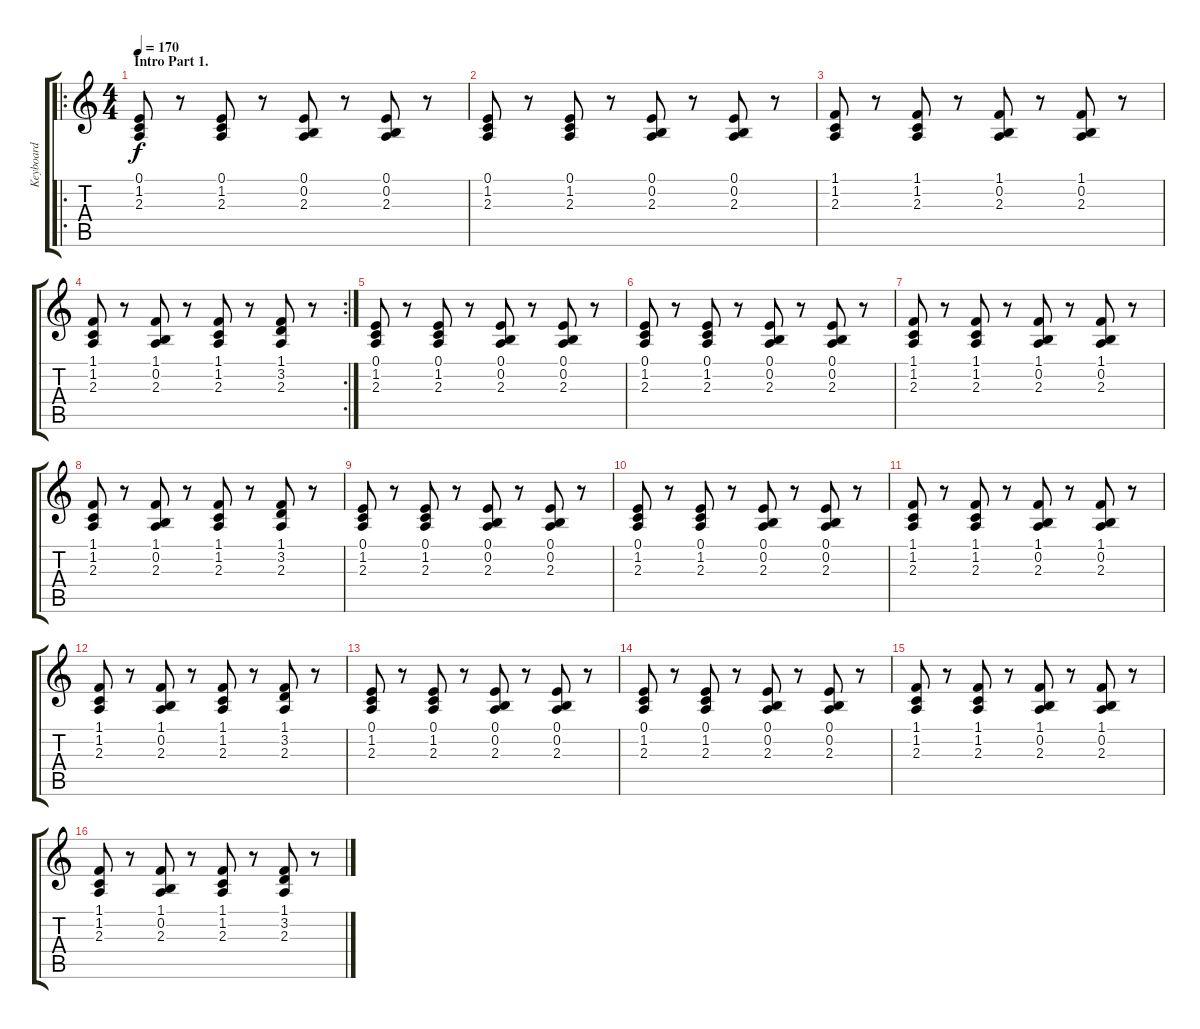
\track ("Keyboard" "Keyboard") {instrument stringensemble1}
\staff {score tabs}
\tuning (E4 B3 G3 D3 A2 E2) {hide}
\ro
\ts (4 4)
\section ("" "Intro Part 1.")
\tempo 170
\tempo 150
\tempo 170
\clef g2
\ks c
(0.1 1.2 2.3).8{dy f instrument stringensemble1} r.8 (0.1 1.2 2.3).8 r.8 (0.1 0.2 2.3).8 r.8 (0.1 0.2 2.3).8 r.8 |
(0.1 1.2 2.3).8 r.8 (0.1 1.2 2.3).8 r.8 (0.1 0.2 2.3).8 r.8 (0.1 0.2 2.3).8 r.8 |
(1.1 1.2 2.3).8 r.8 (1.1 1.2 2.3).8 r.8 (1.1 0.2 2.3).8 r.8 (1.1 0.2 2.3).8 r.8 |
\rc 2
(1.1 1.2 2.3).8 r.8 (1.1 0.2 2.3).8 r.8 (1.1 1.2 2.3).8 r.8 (1.1 3.2 2.3).8 r.8 |
(0.1 1.2 2.3).8 r.8 (0.1 1.2 2.3).8 r.8 (0.1 0.2 2.3).8 r.8 (0.1 0.2 2.3).8 r.8 |
(0.1 1.2 2.3).8 r.8 (0.1 1.2 2.3).8 r.8 (0.1 0.2 2.3).8 r.8 (0.1 0.2 2.3).8 r.8 |
(1.1 1.2 2.3).8 r.8 (1.1 1.2 2.3).8 r.8 (1.1 0.2 2.3).8 r.8 (1.1 0.2 2.3).8 r.8 |
(1.1 1.2 2.3).8 r.8 (1.1 0.2 2.3).8 r.8 (1.1 1.2 2.3).8 r.8 (1.1 3.2 2.3).8 r.8 |
(0.1 1.2 2.3).8 r.8 (0.1 1.2 2.3).8 r.8 (0.1 0.2 2.3).8 r.8 (0.1 0.2 2.3).8 r.8 |
(0.1 1.2 2.3).8 r.8 (0.1 1.2 2.3).8 r.8 (0.1 0.2 2.3).8 r.8 (0.1 0.2 2.3).8 r.8 |
(1.1 1.2 2.3).8 r.8 (1.1 1.2 2.3).8 r.8 (1.1 0.2 2.3).8 r.8 (1.1 0.2 2.3).8 r.8 |
(1.1 1.2 2.3).8 r.8 (1.1 0.2 2.3).8 r.8 (1.1 1.2 2.3).8 r.8 (1.1 3.2 2.3).8 r.8 |
(0.1 1.2 2.3).8 r.8 (0.1 1.2 2.3).8 r.8 (0.1 0.2 2.3).8 r.8 (0.1 0.2 2.3).8 r.8 |
(0.1 1.2 2.3).8 r.8 (0.1 1.2 2.3).8 r.8 (0.1 0.2 2.3).8 r.8 (0.1 0.2 2.3).8 r.8 |
(1.1 1.2 2.3).8 r.8 (1.1 1.2 2.3).8 r.8 (1.1 0.2 2.3).8 r.8 (1.1 0.2 2.3).8 r.8 |
(1.1 1.2 2.3).8 r.8 (1.1 0.2 2.3).8 r.8 (1.1 1.2 2.3).8 r.8 (1.1 3.2 2.3).8 r.8
